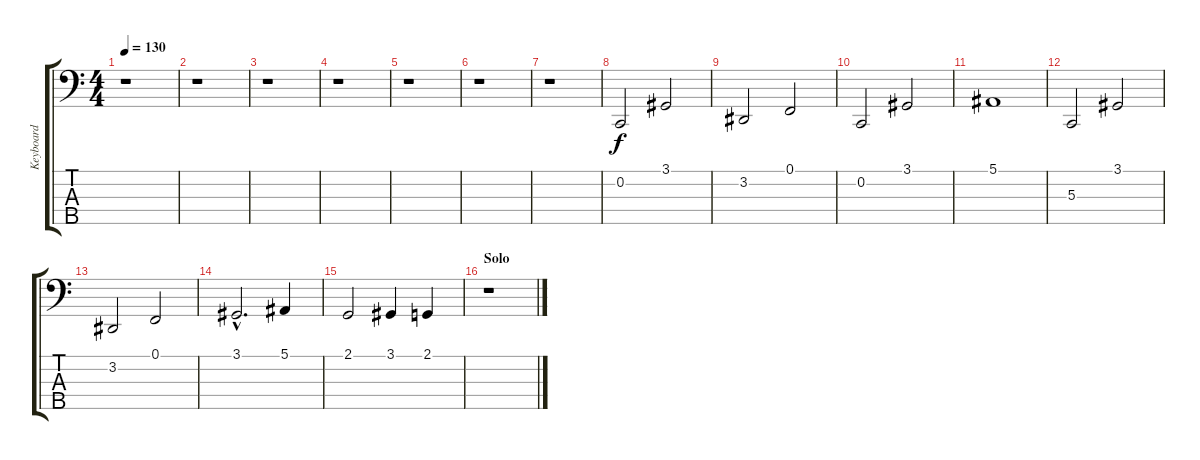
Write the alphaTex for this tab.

\track ("Keyboard" "Keyboard") {instrument stringensemble1}
\staff {score tabs}
\tuning (F2 C2 G1 D1 A0) {hide}
\ts (4 4)
\tempo 130
\clef f4
\ks c
r.1{dy f} |
r.1 |
r.1 |
r.1 |
r.1 |
r.1 |
r.1 |
0.2.2 3.1.2 |
3.2.2 0.1.2 |
0.2.2 3.1.2 |
5.1.1 |
5.3.2 3.1.2 |
3.2.2 0.1.2 |
3.1{hac}.2{d} 5.1.4 |
2.1.2 3.1.4 2.1.4 |
\section ("" "Solo")
r.1
